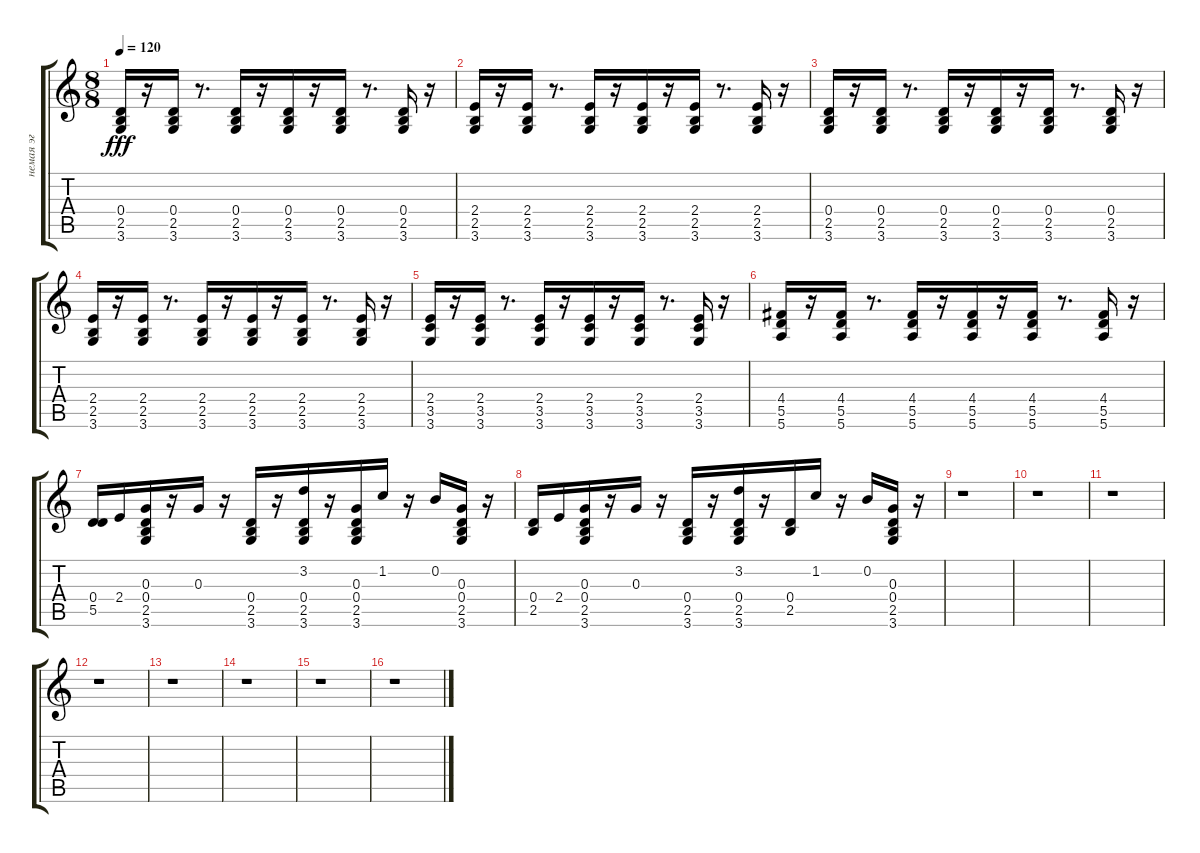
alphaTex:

\track ("немая эг" "немая эг") {instrument electricguitarmuted}
\staff {score tabs}
\tuning (E4 B3 G3 D3 A2 E2) {hide}
\ts (8 8)
\tempo 120
\clef g2
\ks c
(0.4 2.5 3.6).16{dy fff} r.16 (0.4 2.5 3.6).16 r.8{d} (0.4 2.5 3.6).16 r.16 (0.4 2.5 3.6).16 r.16 (0.4 2.5 3.6).16 r.8{d} (0.4 2.5 3.6).16 r.16 |
(2.4 2.5 3.6).16 r.16 (2.4 2.5 3.6).16 r.8{d} (2.4 2.5 3.6).16 r.16 (2.4 2.5 3.6).16 r.16 (2.4 2.5 3.6).16 r.8{d} (2.4 2.5 3.6).16 r.16 |
(0.4 2.5 3.6).16 r.16 (0.4 2.5 3.6).16 r.8{d} (0.4 2.5 3.6).16 r.16 (0.4 2.5 3.6).16 r.16 (0.4 2.5 3.6).16 r.8{d} (0.4 2.5 3.6).16 r.16 |
(2.4 2.5 3.6).16 r.16 (2.4 2.5 3.6).16 r.8{d} (2.4 2.5 3.6).16 r.16 (2.4 2.5 3.6).16 r.16 (2.4 2.5 3.6).16 r.8{d} (2.4 2.5 3.6).16 r.16 |
(2.4 3.5 3.6).16 r.16 (2.4 3.5 3.6).16 r.8{d} (2.4 3.5 3.6).16 r.16 (2.4 3.5 3.6).16 r.16 (2.4 3.5 3.6).16 r.8{d} (2.4 3.5 3.6).16 r.16 |
(4.4 5.5 5.6).16 r.16 (4.4 5.5 5.6).16 r.8{d} (4.4 5.5 5.6).16 r.16 (4.4 5.5 5.6).16 r.16 (4.4 5.5 5.6).16 r.8{d} (4.4 5.5 5.6).16 r.16 |
(0.4 5.5).16 2.4.16 (0.3 0.4 2.5 3.6).16 r.16 0.3.16 r.16 (0.4 2.5 3.6).16 r.16 (3.2 0.4 2.5 3.6).16 r.16 (0.3 0.4 2.5 3.6).16 1.2.16 r.16 0.2.16 (0.3 0.4 2.5 3.6).16 r.16 |
(0.4 2.5).16 2.4.16 (0.3 0.4 2.5 3.6).16 r.16 0.3.16 r.16 (0.4 2.5 3.6).16 r.16 (3.2 0.4 2.5 3.6).16 r.16 (0.4 2.5).16 1.2.16 r.16 0.2.16 (0.3 0.4 2.5 3.6).16 r.16 |
r.1 |
r.1 |
r.1 |
r.1 |
r.1 |
r.1 |
r.1 |
r.1
